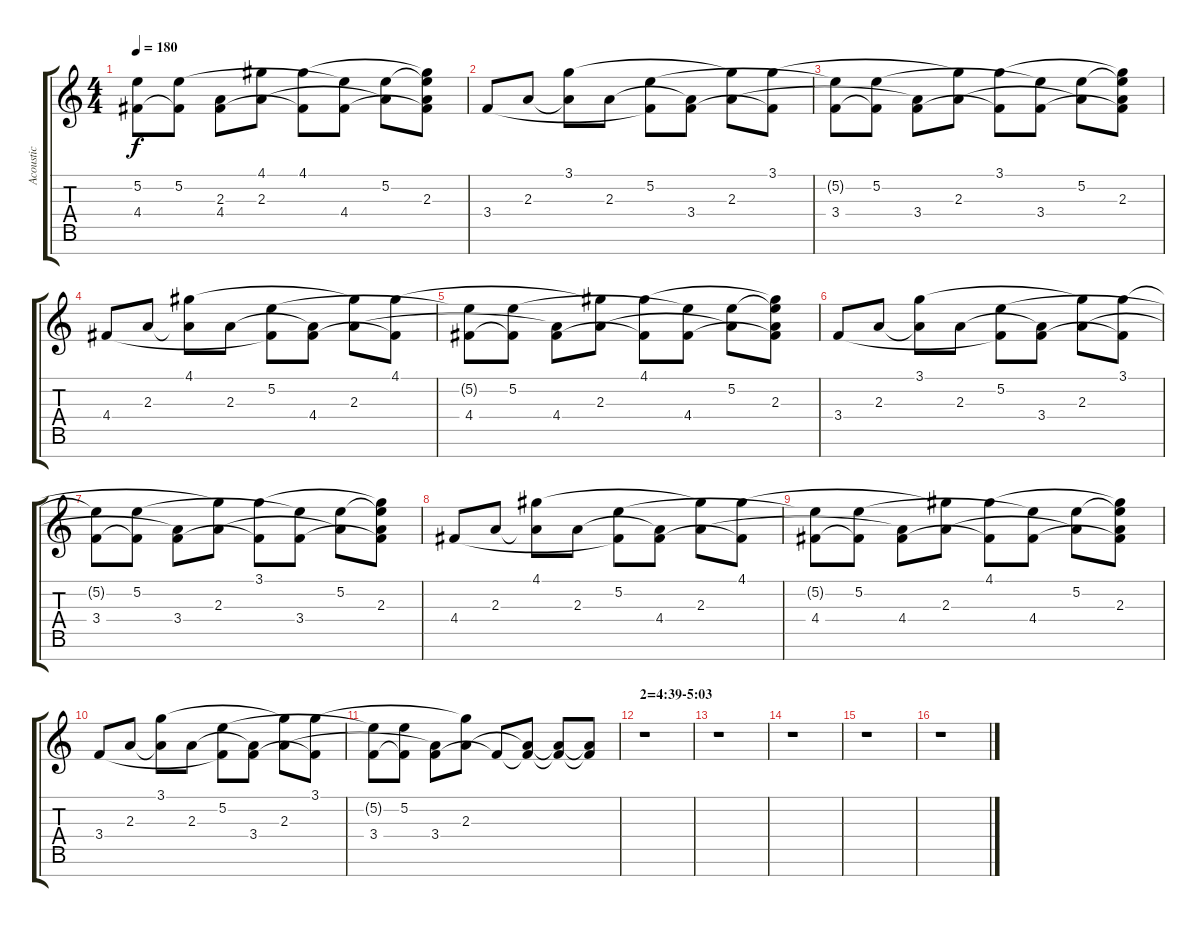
\track ("Acoustic" "Acoustic") {instrument electricguitarjazz}
\staff {score tabs}
\tuning (E4 B3 G3 D3 A2 E2 B1) {hide}
\ts (4 4)
\tempo 180
\clef g2
\ks c
(5.2{t} 4.4).8{dy f} (5.2 4.4{t}).8 (2.3{t} 4.4).8 (4.1{t} 2.3).8 (4.1 4.4{t}).8 (5.2{t} 4.4).8 (5.2 2.3{t}).8 (4.1{t} 5.2{t} 2.3 4.4{t}).8 |
3.4.8 2.3.8 (3.1 2.3{t}).8 2.3.8 (5.2 3.4{t}).8 (2.3{t} 3.4).8 (3.1{t} 2.3).8 (3.1 3.4{t}).8 |
(5.2{t} 3.4).8 (5.2 3.4{t}).8 (2.3{t} 3.4).8 (3.1{t} 2.3).8 (3.1 3.4{t}).8 (5.2{t} 3.4).8 (5.2 2.3{t}).8 (3.1{t} 5.2{t} 2.3 3.4{t}).8 |
4.4.8 2.3.8 (4.1 2.3{t}).8 2.3.8 (5.2 4.4{t}).8 (2.3{t} 4.4).8 (4.1{t} 2.3).8 (4.1 4.4{t}).8 |
(5.2{t} 4.4).8 (5.2 4.4{t}).8 (2.3{t} 4.4).8 (4.1{t} 2.3).8 (4.1 4.4{t}).8 (5.2{t} 4.4).8 (5.2 2.3{t}).8 (4.1{t} 5.2{t} 2.3 4.4{t}).8 |
3.4.8 2.3.8 (3.1 2.3{t}).8 2.3.8 (5.2 3.4{t}).8 (2.3{t} 3.4).8 (3.1{t} 2.3).8 (3.1 3.4{t}).8 |
(5.2{t} 3.4).8 (5.2 3.4{t}).8 (2.3{t} 3.4).8 (3.1{t} 2.3).8 (3.1 3.4{t}).8 (5.2{t} 3.4).8 (5.2 2.3{t}).8 (3.1{t} 5.2{t} 2.3 3.4{t}).8 |
4.4.8 2.3.8 (4.1 2.3{t}).8 2.3.8 (5.2 4.4{t}).8 (2.3{t} 4.4).8 (4.1{t} 2.3).8 (4.1 4.4{t}).8 |
(5.2{t} 4.4).8 (5.2 4.4{t}).8 (2.3{t} 4.4).8 (4.1{t} 2.3).8 (4.1 4.4{t}).8 (5.2{t} 4.4).8 (5.2 2.3{t}).8 (4.1{t} 5.2{t} 2.3 4.4{t}).8 |
3.4.8 2.3.8 (3.1 2.3{t}).8 2.3.8 (5.2 3.4{t}).8 (2.3{t} 3.4).8 (3.1{t} 2.3).8 (3.1 3.4{t}).8 |
(5.2{t} 3.4).8 (5.2 3.4{t}).8 (2.3{t} 3.4).8 (3.1{t} 2.3).8 3.4{t}.8 (2.3{t} 3.4{t}).8 (2.3{t} 3.4{t}).8 (2.3{t} 3.4{t}).8 |
\section ("" "2=4:39-5:03")
r.1 |
r.1 |
r.1 |
r.1 |
r.1
